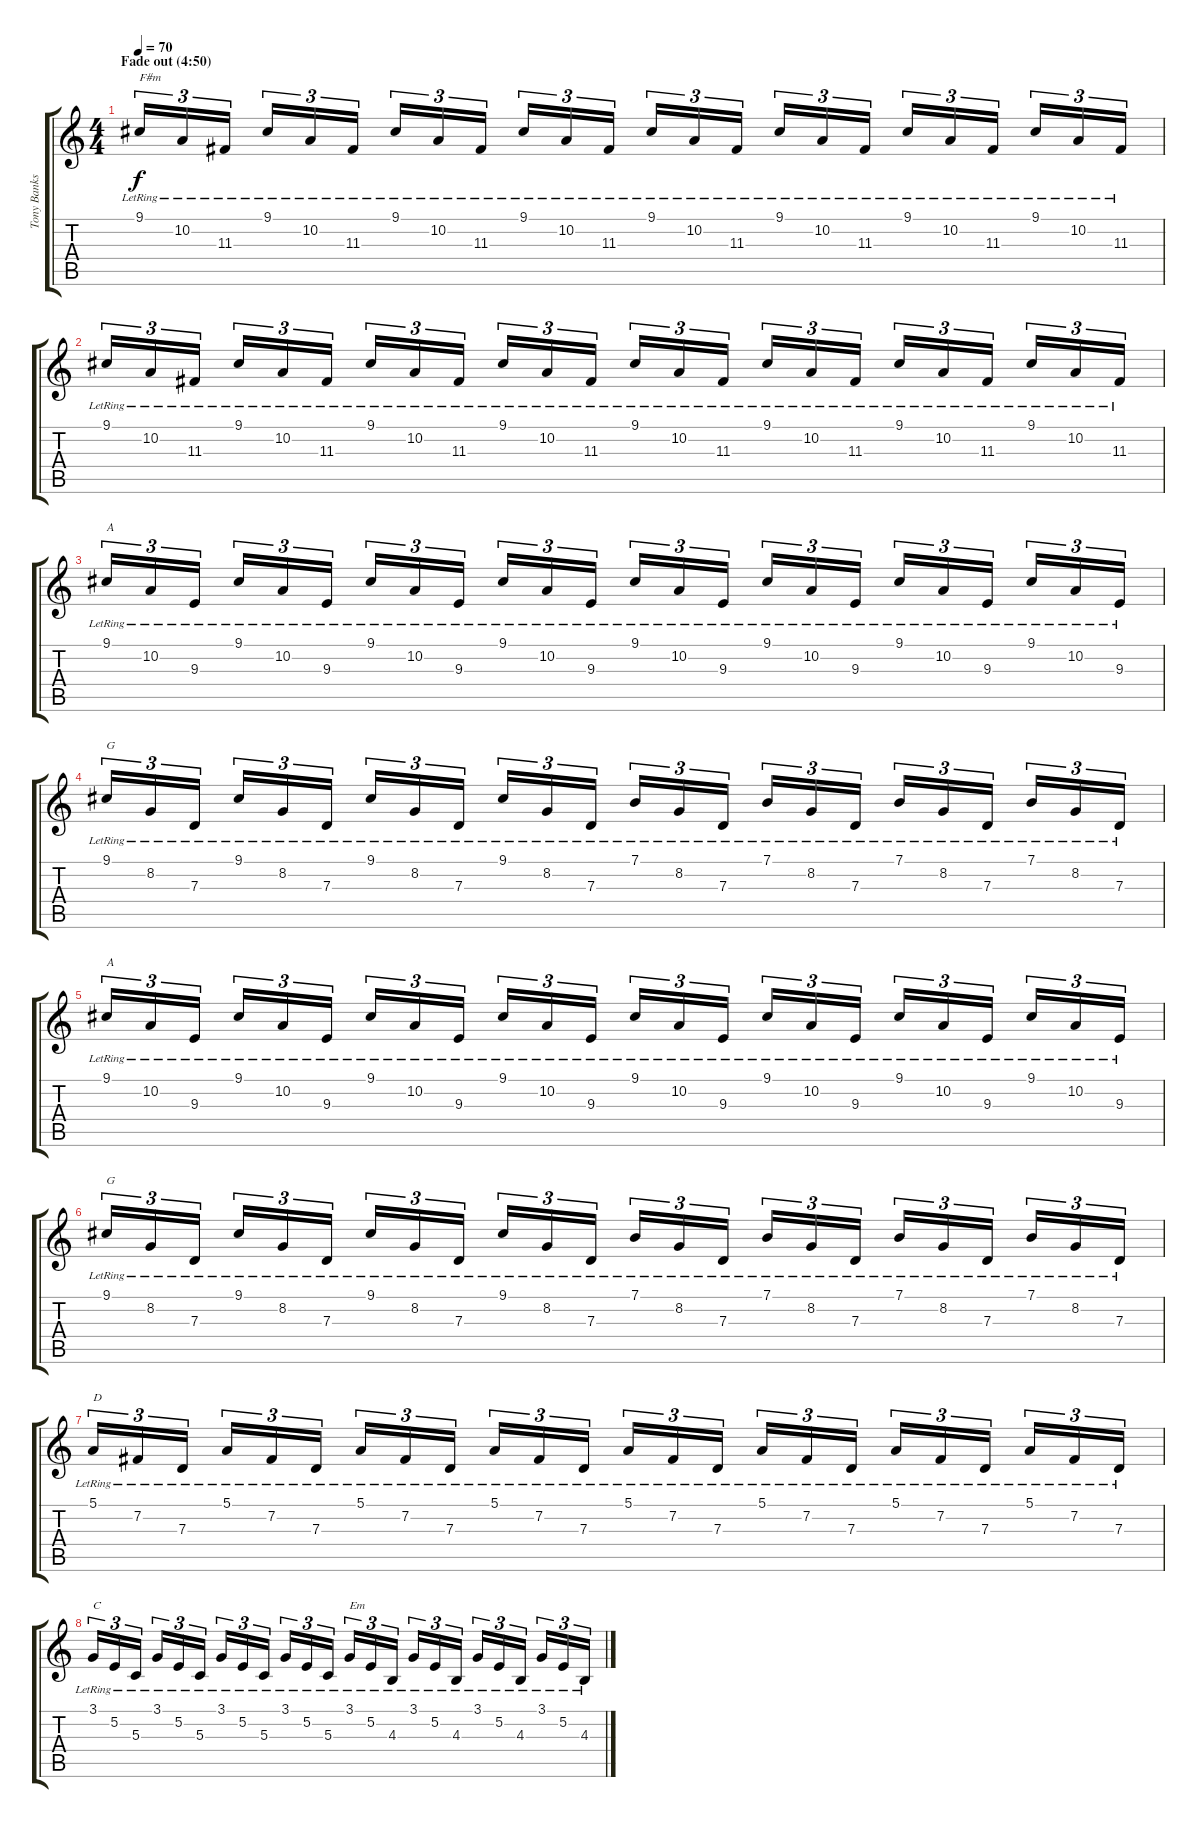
\track ("Tony Banks (keyboard)" "Tony Banks") {instrument electricpiano2}
\staff {score tabs}
\tuning (E4 B3 G3 D3 A2 E2) {hide}
\ts (4 4)
\section ("" "Fade out (4:50)")
\tempo 70
\clef g2
\ks c
9.1{lr}.16{tu (3 2) txt "F#m" dy f volume 9} 10.2{lr}.16{tu (3 2)} 11.3{lr}.16{tu (3 2) beam splitsecondary} 9.1{lr}.16{tu (3 2)} 10.2{lr}.16{tu (3 2)} 11.3{lr}.16{tu (3 2)} 9.1{lr}.16{tu (3 2)} 10.2{lr}.16{tu (3 2)} 11.3{lr}.16{tu (3 2) beam splitsecondary} 9.1{lr}.16{tu (3 2)} 10.2{lr}.16{tu (3 2)} 11.3{lr}.16{tu (3 2)} 9.1{lr}.16{tu (3 2)} 10.2{lr}.16{tu (3 2)} 11.3{lr}.16{tu (3 2) beam splitsecondary} 9.1{lr}.16{tu (3 2)} 10.2{lr}.16{tu (3 2)} 11.3{lr}.16{tu (3 2)} 9.1{lr}.16{tu (3 2)} 10.2{lr}.16{tu (3 2)} 11.3{lr}.16{tu (3 2) beam splitsecondary} 9.1{lr}.16{tu (3 2)} 10.2{lr}.16{tu (3 2)} 11.3{lr}.16{tu (3 2)} |
9.1{lr}.16{tu (3 2)} 10.2{lr}.16{tu (3 2)} 11.3{lr}.16{tu (3 2) beam splitsecondary} 9.1{lr}.16{tu (3 2)} 10.2{lr}.16{tu (3 2)} 11.3{lr}.16{tu (3 2)} 9.1{lr}.16{tu (3 2)} 10.2{lr}.16{tu (3 2)} 11.3{lr}.16{tu (3 2) beam splitsecondary} 9.1{lr}.16{tu (3 2)} 10.2{lr}.16{tu (3 2)} 11.3{lr}.16{tu (3 2)} 9.1{lr}.16{tu (3 2)} 10.2{lr}.16{tu (3 2)} 11.3{lr}.16{tu (3 2) beam splitsecondary} 9.1{lr}.16{tu (3 2)} 10.2{lr}.16{tu (3 2)} 11.3{lr}.16{tu (3 2)} 9.1{lr}.16{tu (3 2)} 10.2{lr}.16{tu (3 2)} 11.3{lr}.16{tu (3 2) beam splitsecondary} 9.1{lr}.16{tu (3 2)} 10.2{lr}.16{tu (3 2)} 11.3{lr}.16{tu (3 2)} |
9.1{lr}.16{tu (3 2) txt "A" volume 6} 10.2{lr}.16{tu (3 2)} 9.3{lr}.16{tu (3 2) beam splitsecondary} 9.1{lr}.16{tu (3 2)} 10.2{lr}.16{tu (3 2)} 9.3{lr}.16{tu (3 2)} 9.1{lr}.16{tu (3 2)} 10.2{lr}.16{tu (3 2)} 9.3{lr}.16{tu (3 2) beam splitsecondary} 9.1{lr}.16{tu (3 2)} 10.2{lr}.16{tu (3 2)} 9.3{lr}.16{tu (3 2)} 9.1{lr}.16{tu (3 2)} 10.2{lr}.16{tu (3 2)} 9.3{lr}.16{tu (3 2) beam splitsecondary} 9.1{lr}.16{tu (3 2)} 10.2{lr}.16{tu (3 2)} 9.3{lr}.16{tu (3 2)} 9.1{lr}.16{tu (3 2)} 10.2{lr}.16{tu (3 2)} 9.3{lr}.16{tu (3 2) beam splitsecondary} 9.1{lr}.16{tu (3 2)} 10.2{lr}.16{tu (3 2)} 9.3{lr}.16{tu (3 2)} |
9.1{lr}.16{tu (3 2) txt "G"} 8.2{lr}.16{tu (3 2)} 7.3{lr}.16{tu (3 2) beam splitsecondary} 9.1{lr}.16{tu (3 2)} 8.2{lr}.16{tu (3 2)} 7.3{lr}.16{tu (3 2)} 9.1{lr}.16{tu (3 2)} 8.2{lr}.16{tu (3 2)} 7.3{lr}.16{tu (3 2) beam splitsecondary} 9.1{lr}.16{tu (3 2)} 8.2{lr}.16{tu (3 2)} 7.3{lr}.16{tu (3 2)} 7.1{lr}.16{tu (3 2)} 8.2{lr}.16{tu (3 2)} 7.3{lr}.16{tu (3 2) beam splitsecondary} 7.1{lr}.16{tu (3 2)} 8.2{lr}.16{tu (3 2)} 7.3{lr}.16{tu (3 2)} 7.1{lr}.16{tu (3 2)} 8.2{lr}.16{tu (3 2)} 7.3{lr}.16{tu (3 2) beam splitsecondary} 7.1{lr}.16{tu (3 2)} 8.2{lr}.16{tu (3 2)} 7.3{lr}.16{tu (3 2)} |
9.1{lr}.16{tu (3 2) txt "A" volume 3} 10.2{lr}.16{tu (3 2)} 9.3{lr}.16{tu (3 2) beam splitsecondary} 9.1{lr}.16{tu (3 2)} 10.2{lr}.16{tu (3 2)} 9.3{lr}.16{tu (3 2)} 9.1{lr}.16{tu (3 2)} 10.2{lr}.16{tu (3 2)} 9.3{lr}.16{tu (3 2) beam splitsecondary} 9.1{lr}.16{tu (3 2)} 10.2{lr}.16{tu (3 2)} 9.3{lr}.16{tu (3 2)} 9.1{lr}.16{tu (3 2)} 10.2{lr}.16{tu (3 2)} 9.3{lr}.16{tu (3 2) beam splitsecondary} 9.1{lr}.16{tu (3 2)} 10.2{lr}.16{tu (3 2)} 9.3{lr}.16{tu (3 2)} 9.1{lr}.16{tu (3 2)} 10.2{lr}.16{tu (3 2)} 9.3{lr}.16{tu (3 2) beam splitsecondary} 9.1{lr}.16{tu (3 2)} 10.2{lr}.16{tu (3 2)} 9.3{lr}.16{tu (3 2)} |
9.1{lr}.16{tu (3 2) txt "G"} 8.2{lr}.16{tu (3 2)} 7.3{lr}.16{tu (3 2) beam splitsecondary} 9.1{lr}.16{tu (3 2)} 8.2{lr}.16{tu (3 2)} 7.3{lr}.16{tu (3 2)} 9.1{lr}.16{tu (3 2)} 8.2{lr}.16{tu (3 2)} 7.3{lr}.16{tu (3 2) beam splitsecondary} 9.1{lr}.16{tu (3 2)} 8.2{lr}.16{tu (3 2)} 7.3{lr}.16{tu (3 2)} 7.1{lr}.16{tu (3 2)} 8.2{lr}.16{tu (3 2)} 7.3{lr}.16{tu (3 2) beam splitsecondary} 7.1{lr}.16{tu (3 2)} 8.2{lr}.16{tu (3 2)} 7.3{lr}.16{tu (3 2)} 7.1{lr}.16{tu (3 2)} 8.2{lr}.16{tu (3 2)} 7.3{lr}.16{tu (3 2) beam splitsecondary} 7.1{lr}.16{tu (3 2)} 8.2{lr}.16{tu (3 2)} 7.3{lr}.16{tu (3 2)} |
5.1{lr}.16{tu (3 2) txt "D" volume 0} 7.2{lr}.16{tu (3 2)} 7.3{lr}.16{tu (3 2) beam splitsecondary} 5.1{lr}.16{tu (3 2)} 7.2{lr}.16{tu (3 2)} 7.3{lr}.16{tu (3 2)} 5.1{lr}.16{tu (3 2)} 7.2{lr}.16{tu (3 2)} 7.3{lr}.16{tu (3 2) beam splitsecondary} 5.1{lr}.16{tu (3 2)} 7.2{lr}.16{tu (3 2)} 7.3{lr}.16{tu (3 2)} 5.1{lr}.16{tu (3 2)} 7.2{lr}.16{tu (3 2)} 7.3{lr}.16{tu (3 2) beam splitsecondary} 5.1{lr}.16{tu (3 2)} 7.2{lr}.16{tu (3 2)} 7.3{lr}.16{tu (3 2)} 5.1{lr}.16{tu (3 2)} 7.2{lr}.16{tu (3 2)} 7.3{lr}.16{tu (3 2) beam splitsecondary} 5.1{lr}.16{tu (3 2)} 7.2{lr}.16{tu (3 2)} 7.3{lr}.16{tu (3 2)} |
3.1{lr}.16{tu (3 2) txt "C"} 5.2{lr}.16{tu (3 2)} 5.3{lr}.16{tu (3 2) beam splitsecondary} 3.1{lr}.16{tu (3 2)} 5.2{lr}.16{tu (3 2)} 5.3{lr}.16{tu (3 2)} 3.1{lr}.16{tu (3 2)} 5.2{lr}.16{tu (3 2)} 5.3{lr}.16{tu (3 2) beam splitsecondary} 3.1{lr}.16{tu (3 2)} 5.2{lr}.16{tu (3 2)} 5.3{lr}.16{tu (3 2)} 3.1{lr}.16{tu (3 2) txt "Em"} 5.2{lr}.16{tu (3 2)} 4.3{lr}.16{tu (3 2) beam splitsecondary} 3.1{lr}.16{tu (3 2)} 5.2{lr}.16{tu (3 2)} 4.3{lr}.16{tu (3 2)} 3.1{lr}.16{tu (3 2)} 5.2{lr}.16{tu (3 2)} 4.3{lr}.16{tu (3 2) beam splitsecondary} 3.1{lr}.16{tu (3 2)} 5.2{lr}.16{tu (3 2)} 4.3{lr}.16{tu (3 2)}
